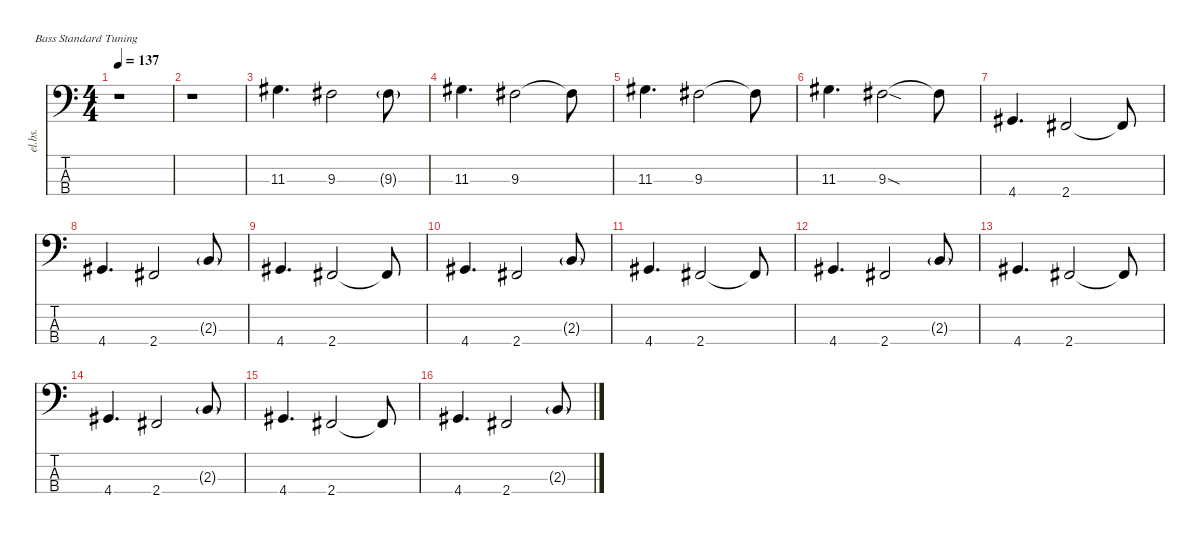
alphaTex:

\defaultSystemsLayout 4
\hideDynamics
\bracketExtendMode nobrackets
\otherSystemsTrackNameOrientation horizontal
\track ("Martin Mendez" "el.bs.") {instrument electricbassfinger}
\staff {score tabs}
\tuning (G2 D2 A1 E1)
\ts (4 4)
\section ("" "")
\tempo 137
\clef f4
\ks c
r.1{dy f beam Down} |
r.1{beam Down} |
11.3{acc #}.4{d beam Down} 9.3{acc #}.2{beam Down} 9.3{g acc #}.8{dy mf beam Down} |
11.3{acc #}.4{d dy f beam Down} 9.3{acc #}.2{beam Down} 9.3{t acc #}.8{beam Down} |
11.3{acc #}.4{d beam Down} 9.3{acc #}.2{beam Down} 9.3{t acc #}.8{beam Down} |
11.3{acc #}.4{d beam Down} 9.3{sod acc #}.2{beam Down} 9.3{t acc #}.8{beam Down} |
4.4{acc #}.4{d beam Up} 2.4{acc #}.2{beam Up} 2.4{t acc #}.8{beam Up} |
4.4{acc #}.4{d beam Up} 2.4{acc #}.2{beam Up} 2.3{g}.8{dy mf beam Up} |
4.4{acc #}.4{d dy f beam Up} 2.4{acc #}.2{beam Up} 2.4{t acc #}.8{beam Up} |
4.4{acc #}.4{d beam Up} 2.4{acc #}.2{beam Up} 2.3{g}.8{dy mf beam Up} |
4.4{acc #}.4{d dy f beam Up} 2.4{acc #}.2{beam Up} 2.4{t acc #}.8{beam Up} |
4.4{acc #}.4{d beam Up} 2.4{acc #}.2{beam Up} 2.3{g}.8{dy mf beam Up} |
4.4{acc #}.4{d dy f beam Up} 2.4{acc #}.2{beam Up} 2.4{t acc #}.8{beam Up} |
4.4{acc #}.4{d beam Up} 2.4{acc #}.2{beam Up} 2.3{g}.8{dy mf beam Up} |
4.4{acc #}.4{d dy f beam Up} 2.4{acc #}.2{beam Up} 2.4{t acc #}.8{beam Up} |
4.4{acc #}.4{d beam Up} 2.4{acc #}.2{beam Up} 2.3{g}.8{dy mf beam Up}
